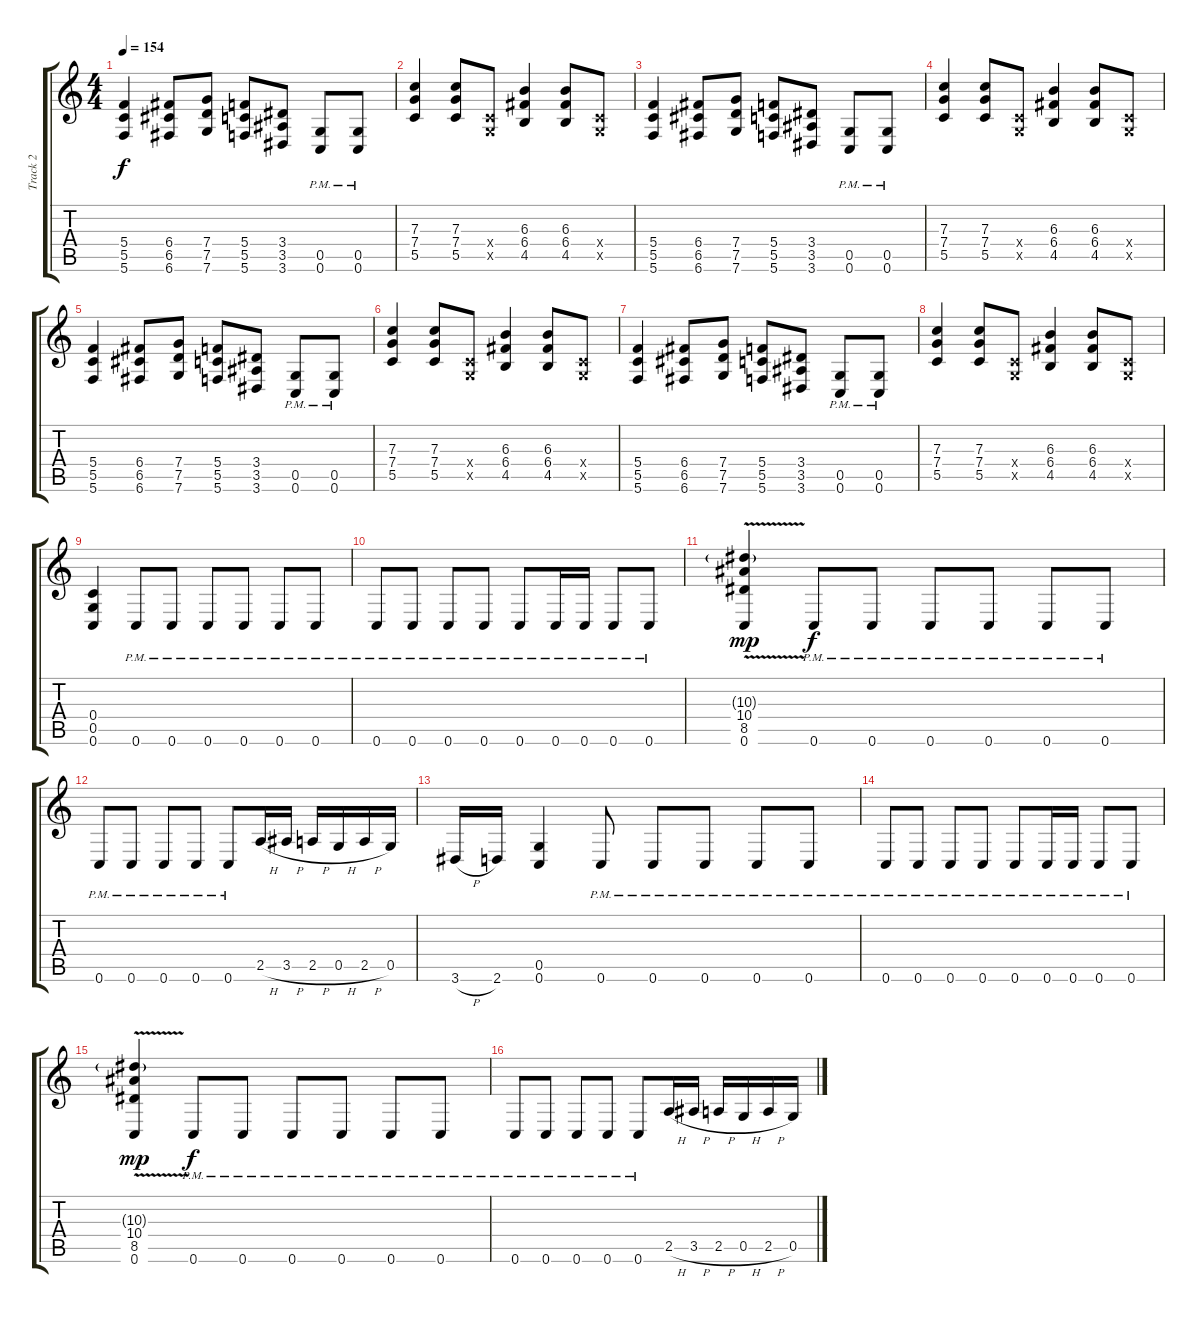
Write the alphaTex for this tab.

\track ("Track 2" "Track 2") {instrument distortionguitar}
\staff {score tabs}
\tuning (D4 A3 F3 C3 G2 C2) {hide}
\ts (4 4)
\tempo 154
\clef g2
\ks c
(5.4 5.5 5.6).4{dy f} (6.4 6.5 6.6).8 (7.4 7.5 7.6).8 (5.4 5.5 5.6).8 (3.4 3.5 3.6).8 (0.5{pm} 0.6{pm}).8 (0.5{pm} 0.6{pm}).8 |
(7.3 7.4 5.5).4 (7.3 7.4 5.5).8 (0.4{x} 0.5{x}).8 (6.3 6.4 4.5).4 (6.3 6.4 4.5).8 (0.4{x} 0.5{x}).8 |
(5.4 5.5 5.6).4 (6.4 6.5 6.6).8 (7.4 7.5 7.6).8 (5.4 5.5 5.6).8 (3.4 3.5 3.6).8 (0.5{pm} 0.6{pm}).8 (0.5{pm} 0.6{pm}).8 |
(7.3 7.4 5.5).4 (7.3 7.4 5.5).8 (0.4{x} 0.5{x}).8 (6.3 6.4 4.5).4 (6.3 6.4 4.5).8 (0.4{x} 0.5{x}).8 |
(5.4 5.5 5.6).4 (6.4 6.5 6.6).8 (7.4 7.5 7.6).8 (5.4 5.5 5.6).8 (3.4 3.5 3.6).8 (0.5{pm} 0.6{pm}).8 (0.5{pm} 0.6{pm}).8 |
(7.3 7.4 5.5).4 (7.3 7.4 5.5).8 (0.4{x} 0.5{x}).8 (6.3 6.4 4.5).4 (6.3 6.4 4.5).8 (0.4{x} 0.5{x}).8 |
(5.4 5.5 5.6).4 (6.4 6.5 6.6).8 (7.4 7.5 7.6).8 (5.4 5.5 5.6).8 (3.4 3.5 3.6).8 (0.5{pm} 0.6{pm}).8 (0.5{pm} 0.6{pm}).8 |
(7.3 7.4 5.5).4 (7.3 7.4 5.5).8 (0.4{x} 0.5{x}).8 (6.3 6.4 4.5).4 (6.3 6.4 4.5).8 (0.4{x} 0.5{x}).8 |
(0.4 0.5 0.6).4 0.6{pm}.8 0.6{pm}.8 0.6{pm}.8 0.6{pm}.8 0.6{pm}.8 0.6{pm}.8 |
0.6{pm}.8 0.6{pm}.8 0.6{pm}.8 0.6{pm}.8 0.6{pm}.8 0.6{pm}.16 0.6{pm}.16 0.6{pm}.8 0.6{pm}.8 |
(10.3{v g} 10.4 8.5 0.6).4{dy mp} 0.6{pm}.8{dy f} 0.6{pm}.8 0.6{pm}.8 0.6{pm}.8 0.6{pm}.8 0.6{pm}.8 |
0.6{pm}.8 0.6{pm}.8 0.6{pm}.8 0.6{pm}.8 0.6{pm}.8 2.5{h}.16 3.5{h}.16 2.5{h}.16 0.5{h}.16 2.5{h}.16 0.5.16 |
3.6{h}.16 2.6.16 (0.5 0.6).4 0.6{pm}.8 0.6{pm}.8 0.6{pm}.8 0.6{pm}.8 0.6{pm}.8 |
0.6{pm}.8 0.6{pm}.8 0.6{pm}.8 0.6{pm}.8 0.6{pm}.8 0.6{pm}.16 0.6{pm}.16 0.6{pm}.8 0.6{pm}.8 |
(10.3{v g} 10.4 8.5 0.6).4{dy mp} 0.6{pm}.8{dy f} 0.6{pm}.8 0.6{pm}.8 0.6{pm}.8 0.6{pm}.8 0.6{pm}.8 |
0.6{pm}.8 0.6{pm}.8 0.6{pm}.8 0.6{pm}.8 0.6{pm}.8 2.5{h}.16 3.5{h}.16 2.5{h}.16 0.5{h}.16 2.5{h}.16 0.5.16
